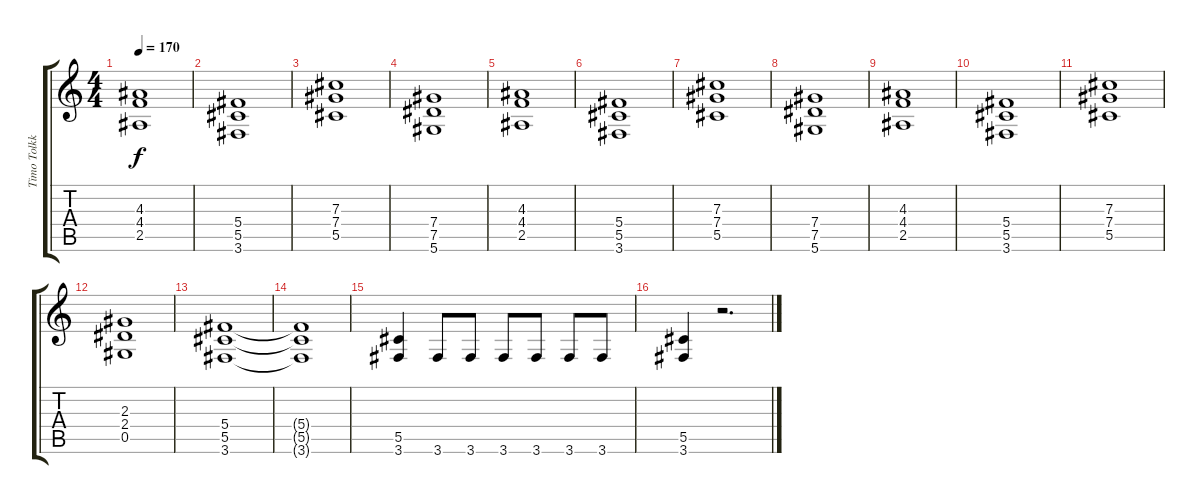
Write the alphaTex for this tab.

\track ("Timo Tolkki" "Timo Tolkk") {instrument overdrivenguitar}
\staff {score tabs}
\tuning (Eb4 Bb3 Gb3 Db3 Ab2 Eb2) {hide}
\ts (4 4)
\tempo 170
\clef g2
\ks c
(4.3 4.4 2.5).1{dy f} |
(5.4 5.5 3.6).1 |
(7.3 7.4 5.5).1 |
(7.4 7.5 5.6).1 |
(4.3 4.4 2.5).1 |
(5.4 5.5 3.6).1 |
(7.3 7.4 5.5).1 |
(7.4 7.5 5.6).1 |
(4.3 4.4 2.5).1 |
(5.4 5.5 3.6).1 |
(7.3 7.4 5.5).1 |
(2.3 2.4 0.5).1 |
(5.4 5.5 3.6).1 |
(5.4{t} 5.5{t} 3.6{t}).1 |
(5.5 3.6).4 3.6.8 3.6.8 3.6.8 3.6.8 3.6.8 3.6.8 |
(5.5 3.6).4 r.2{d}
